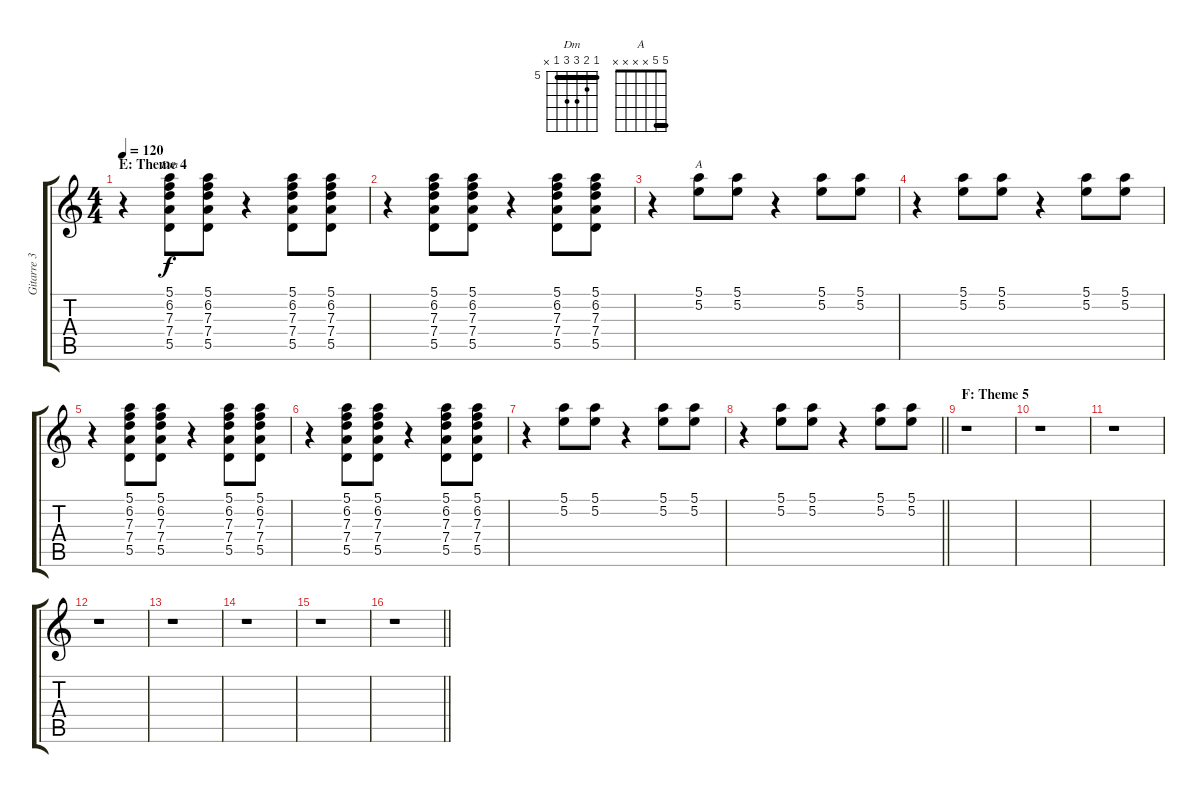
\track ("Gitarre 3" "Gitarre 3") {instrument acousticguitarsteel}
\staff {score tabs}
\tuning (E4 B3 G3 D3 A2 E2) {hide}
\chord ("Dm" 5 6 7 7 5 x) {firstfret 5 barre 5}
\chord ("A" 5 5 x x x x) {barre 5}
\ts (4 4)
\section ("" "E: Theme 4")
\tempo 120
\clef g2
\ks c
r.4{dy f} (5.1 6.2 7.3 7.4 5.5).8{ch "Dm"} (5.1 6.2 7.3 7.4 5.5).8 r.4 (5.1 6.2 7.3 7.4 5.5).8 (5.1 6.2 7.3 7.4 5.5).8 |
r.4 (5.1 6.2 7.3 7.4 5.5).8 (5.1 6.2 7.3 7.4 5.5).8 r.4 (5.1 6.2 7.3 7.4 5.5).8 (5.1 6.2 7.3 7.4 5.5).8 |
r.4 (5.1 5.2).8{ch "A"} (5.1 5.2).8 r.4 (5.1 5.2).8 (5.1 5.2).8 |
r.4 (5.1 5.2).8 (5.1 5.2).8 r.4 (5.1 5.2).8 (5.1 5.2).8 |
r.4 (5.1 6.2 7.3 7.4 5.5).8 (5.1 6.2 7.3 7.4 5.5).8 r.4 (5.1 6.2 7.3 7.4 5.5).8 (5.1 6.2 7.3 7.4 5.5).8 |
r.4 (5.1 6.2 7.3 7.4 5.5).8 (5.1 6.2 7.3 7.4 5.5).8 r.4 (5.1 6.2 7.3 7.4 5.5).8 (5.1 6.2 7.3 7.4 5.5).8 |
r.4 (5.1 5.2).8 (5.1 5.2).8 r.4 (5.1 5.2).8 (5.1 5.2).8 |
\barLineRight lightlight
r.4 (5.1 5.2).8 (5.1 5.2).8 r.4 (5.1 5.2).8 (5.1 5.2).8 |
\section ("" "F: Theme 5")
r.1 |
r.1 |
r.1 |
r.1 |
r.1 |
r.1 |
r.1 |
\barLineRight lightlight
r.1
